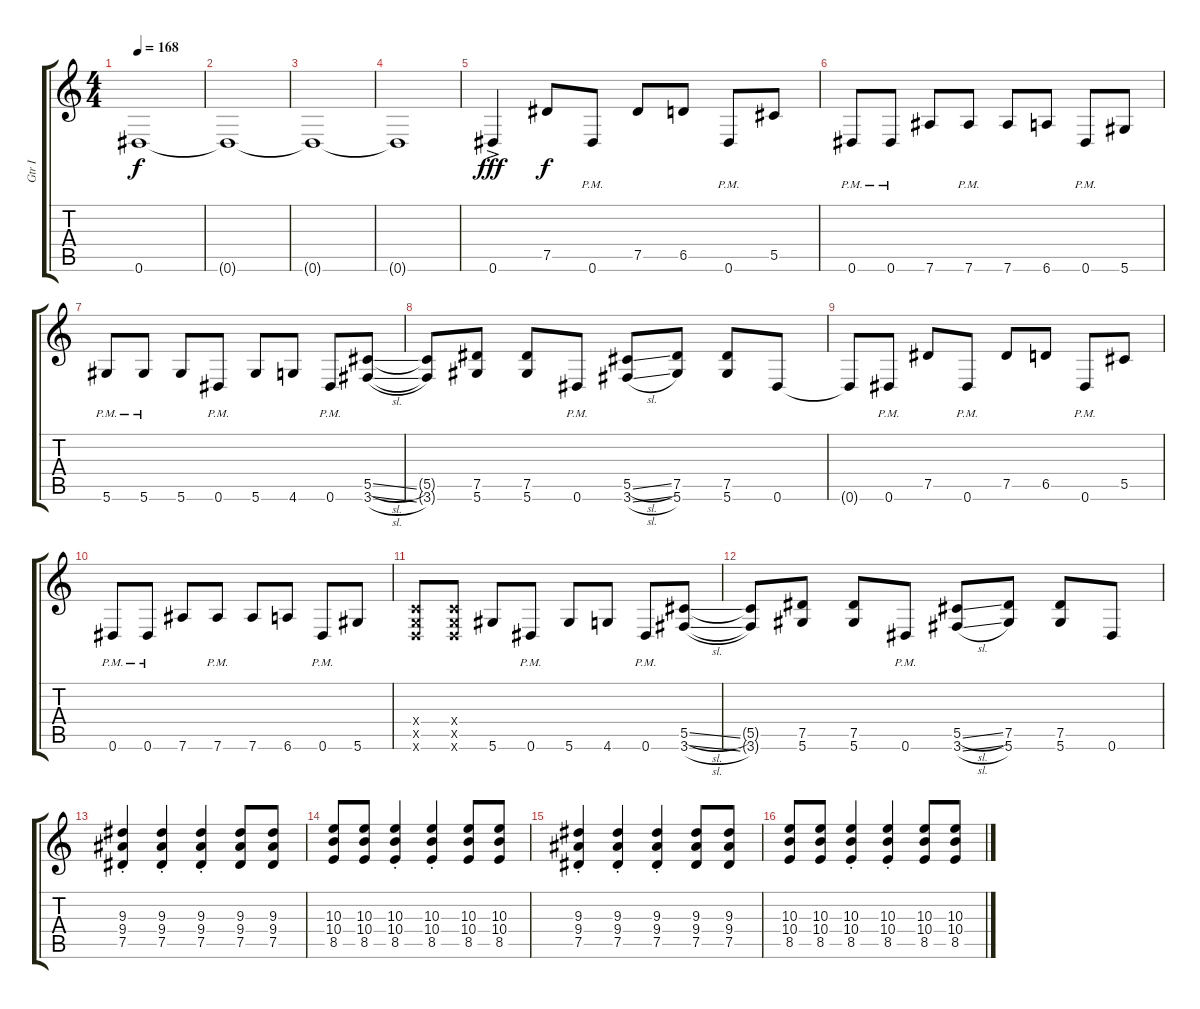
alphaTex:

\track ("Gtr I" "Gtr I") {instrument distortionguitar}
\staff {score tabs}
\tuning (Eb4 Bb3 Gb3 Db3 Ab2 Eb2) {hide}
\ts (4 4)
\tempo 168
\clef g2
\ks c
0.6{t}.1{dy f} |
0.6{t}.1 |
0.6{t}.1 |
0.6{t}.1 |
0.6{ac}.4{dy fff} 7.5.8{dy f} 0.6{pm}.8 7.5.8 6.5.8 0.6{pm}.8 5.5.8 |
0.6{pm}.8 0.6{pm}.8 7.6.8 7.6{pm}.8 7.6.8 6.6.8 0.6{pm}.8 5.6.8 |
5.6{pm}.8 5.6{pm}.8 5.6.8 0.6{pm}.8 5.6.8 4.6.8 0.6{pm}.8 (5.5{sl} 3.6{sl}).8 |
(5.5{t} 3.6{t}).8 (7.5 5.6).8 (7.5 5.6).8 0.6{pm}.8 (5.5{sl} 3.6{sl}).8 (7.5 5.6).8 (7.5 5.6).8 0.6.8 |
0.6{t}.8 0.6{pm}.8 7.5.8 0.6{pm}.8 7.5.8 6.5.8 0.6{pm}.8 5.5.8 |
0.6{pm}.8 0.6{pm}.8 7.6.8 7.6{pm}.8 7.6.8 6.6.8 0.6{pm}.8 5.6.8 |
(-1.4{x} -1.5{x} -1.6{x}).8 (-1.4{x} -1.5{x} -1.6{x}).8 5.6.8 0.6{pm}.8 5.6.8 4.6.8 0.6{pm}.8 (5.5{sl} 3.6{sl}).8 |
(5.5{t} 3.6{t}).8 (7.5 5.6).8 (7.5 5.6).8 0.6{pm}.8 (5.5{sl} 3.6{sl}).8 (7.5 5.6).8 (7.5 5.6).8 0.6.8 |
(9.3{st} 9.4{st} 7.5{st}).4 (9.3{st} 9.4{st} 7.5{st}).4 (9.3{st} 9.4{st} 7.5{st}).4 (9.3 9.4 7.5).8 (9.3 9.4 7.5).8 |
(10.3 10.4 8.5).8 (10.3 10.4 8.5).8 (10.3{st} 10.4{st} 8.5{st}).4 (10.3{st} 10.4{st} 8.5{st}).4 (10.3 10.4 8.5).8 (10.3 10.4 8.5).8 |
(9.3{st} 9.4{st} 7.5{st}).4 (9.3{st} 9.4{st} 7.5{st}).4 (9.3{st} 9.4{st} 7.5{st}).4 (9.3 9.4 7.5).8 (9.3 9.4 7.5).8 |
(10.3 10.4 8.5).8 (10.3 10.4 8.5).8 (10.3{st} 10.4{st} 8.5{st}).4 (10.3{st} 10.4{st} 8.5{st}).4 (10.3 10.4 8.5).8 (10.3 10.4 8.5).8
